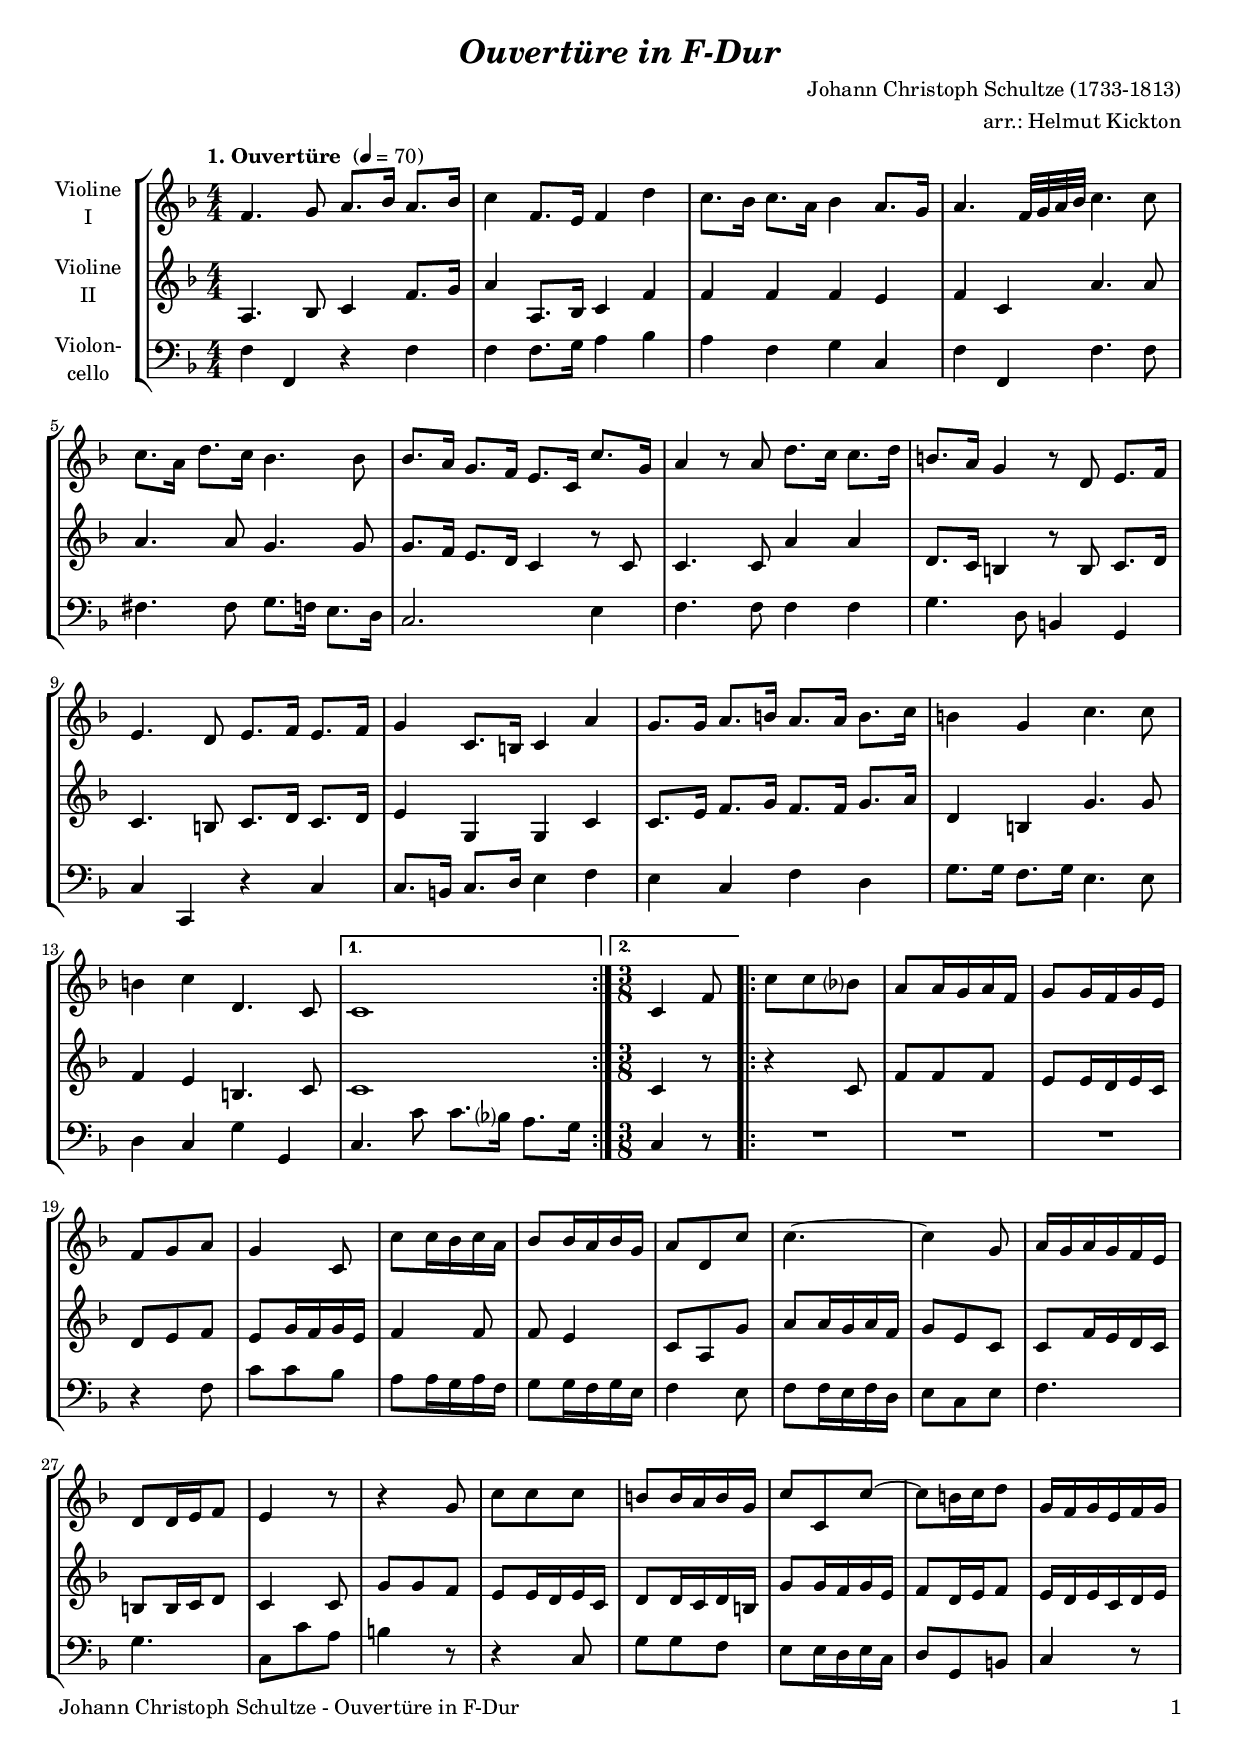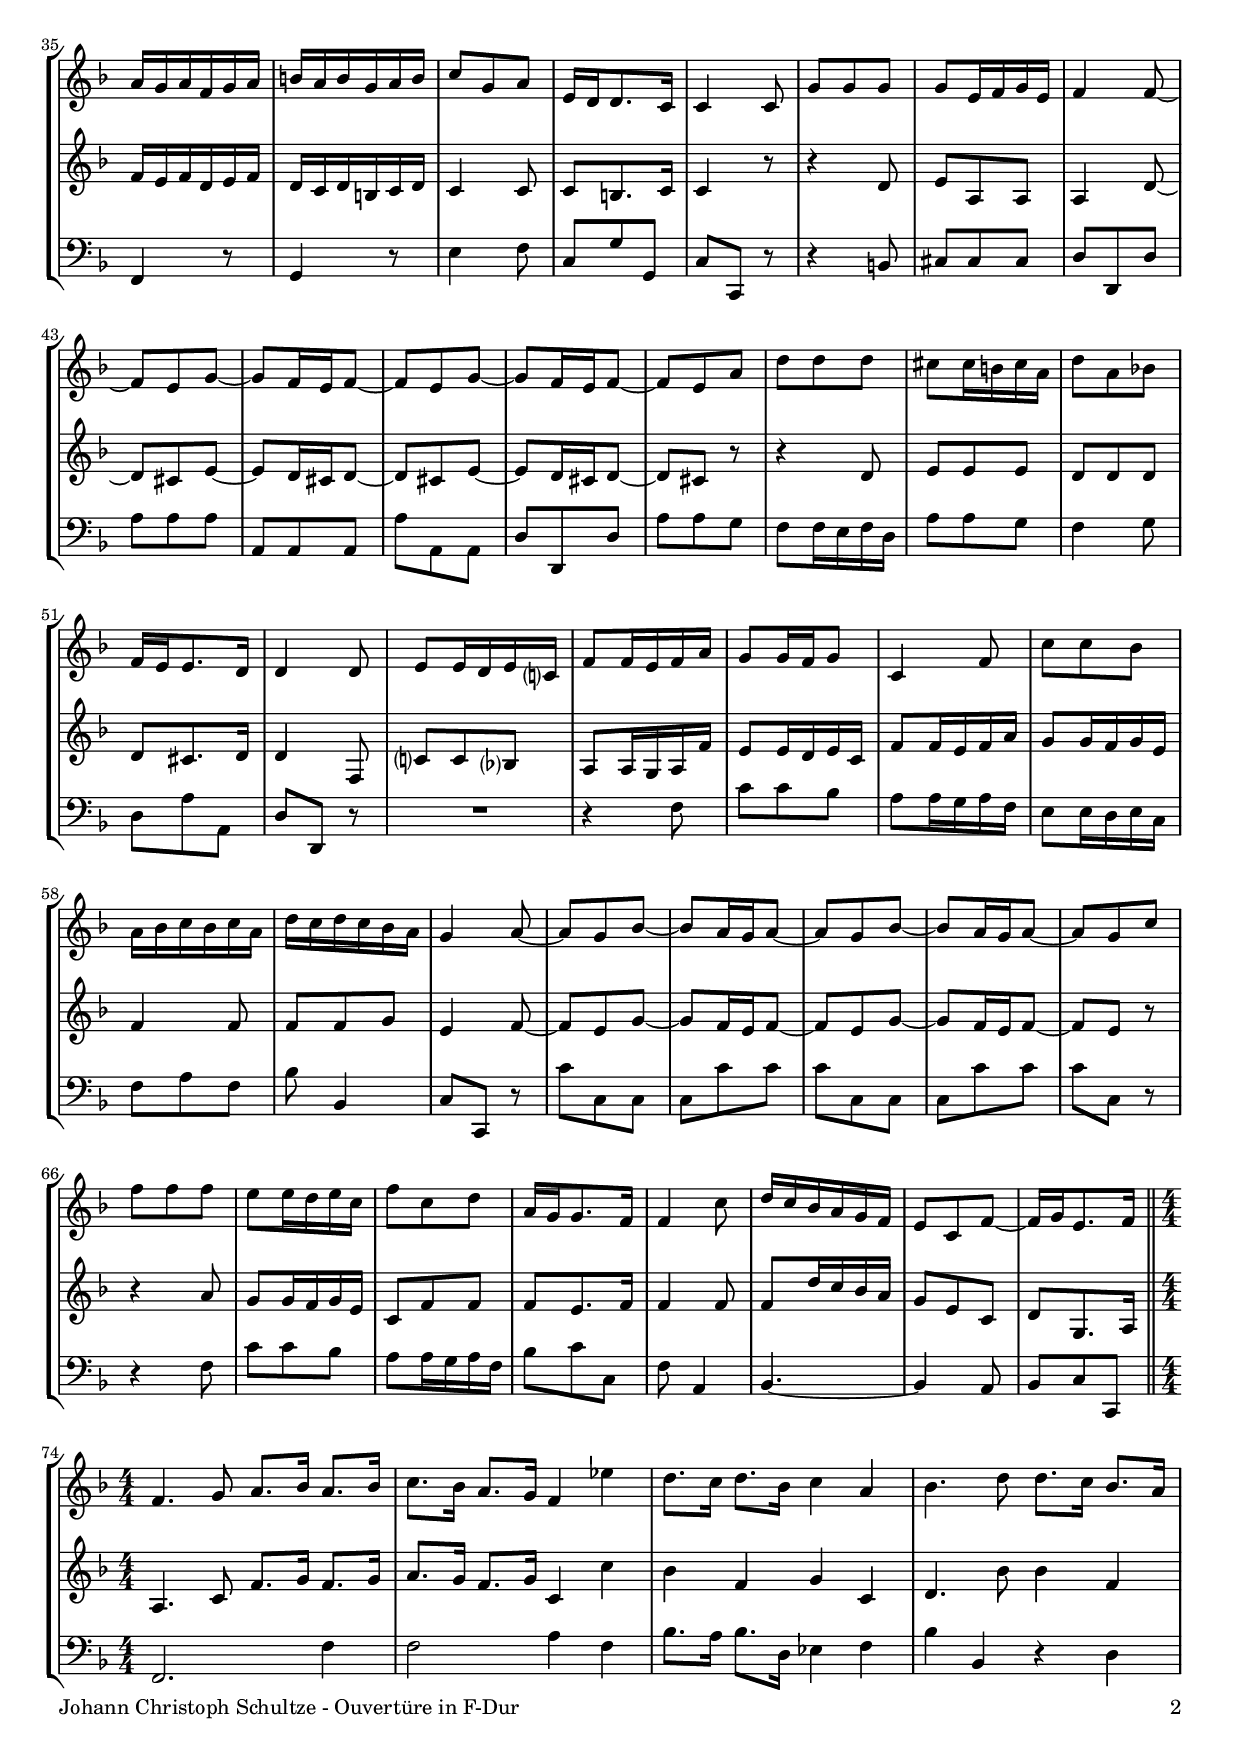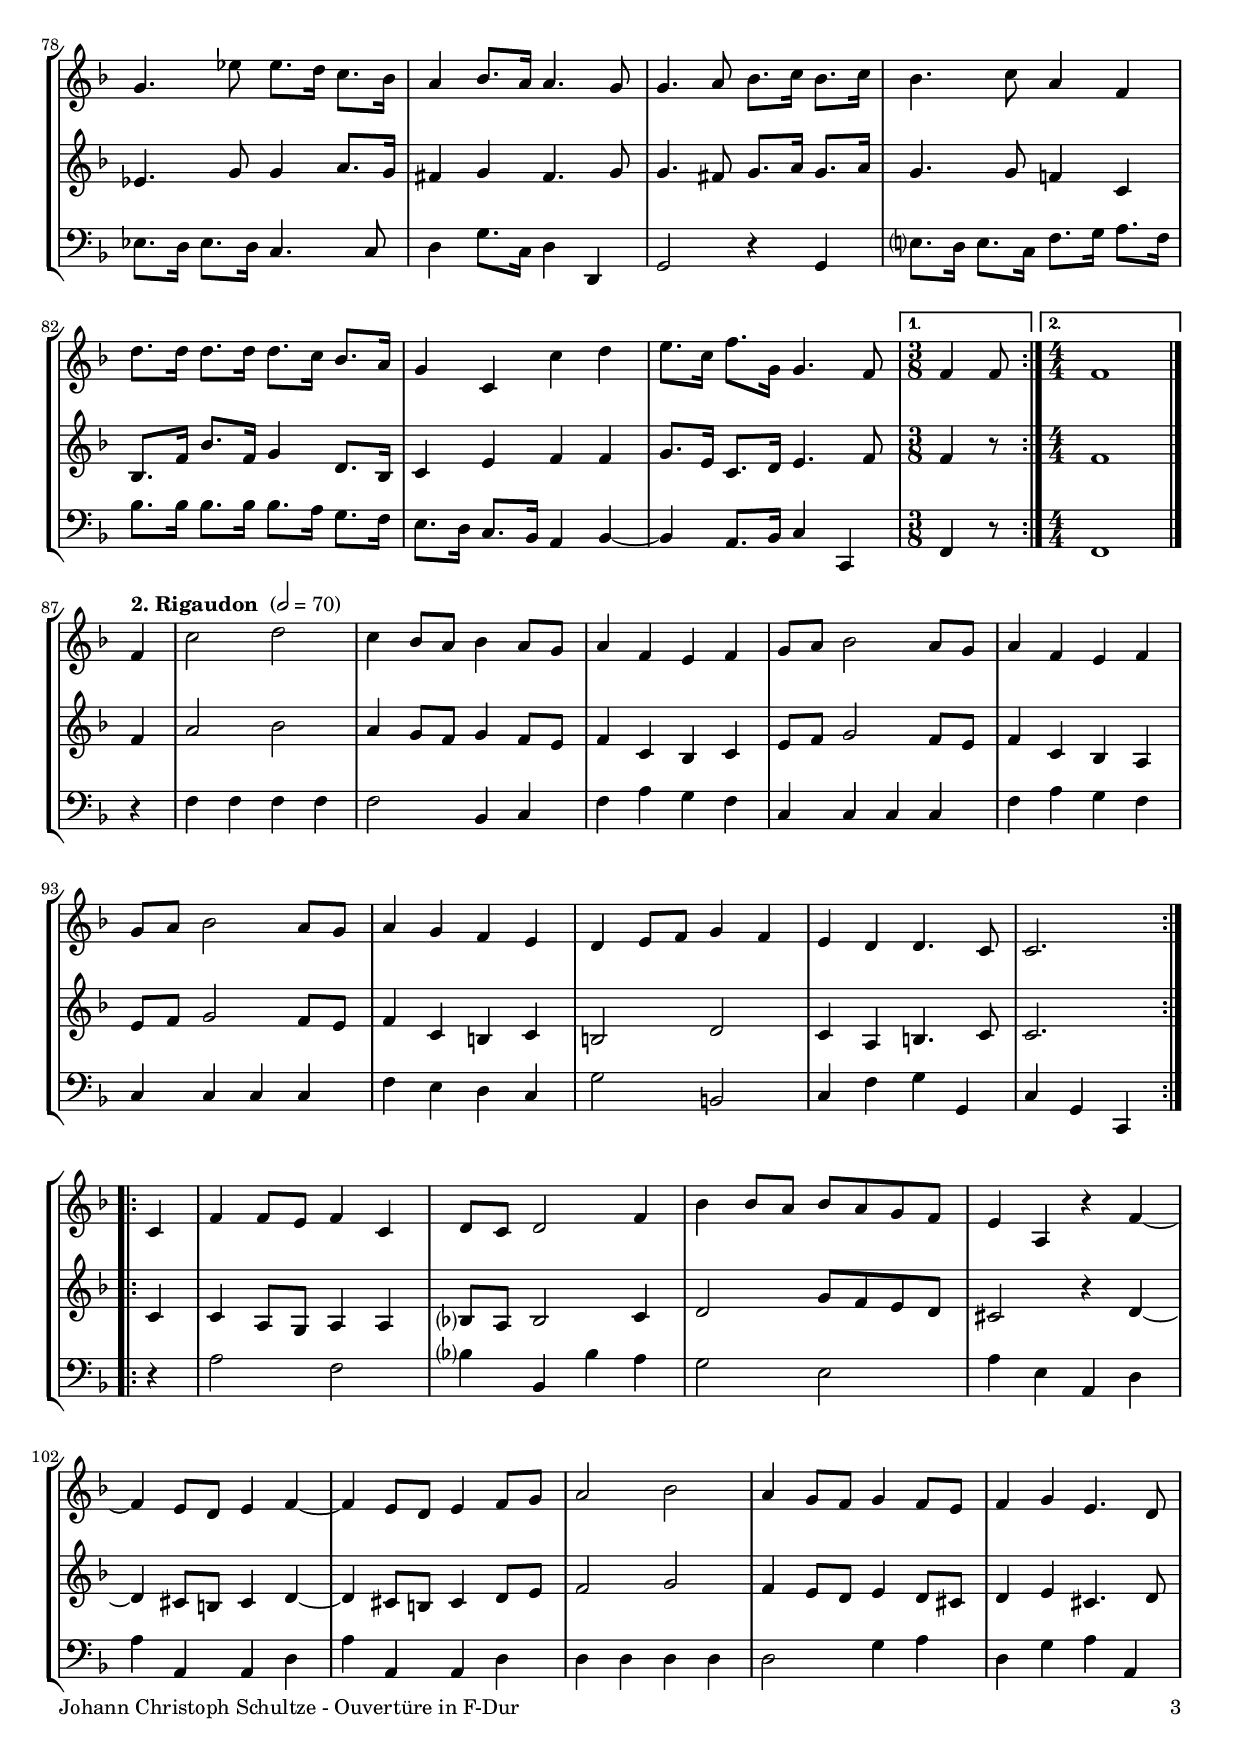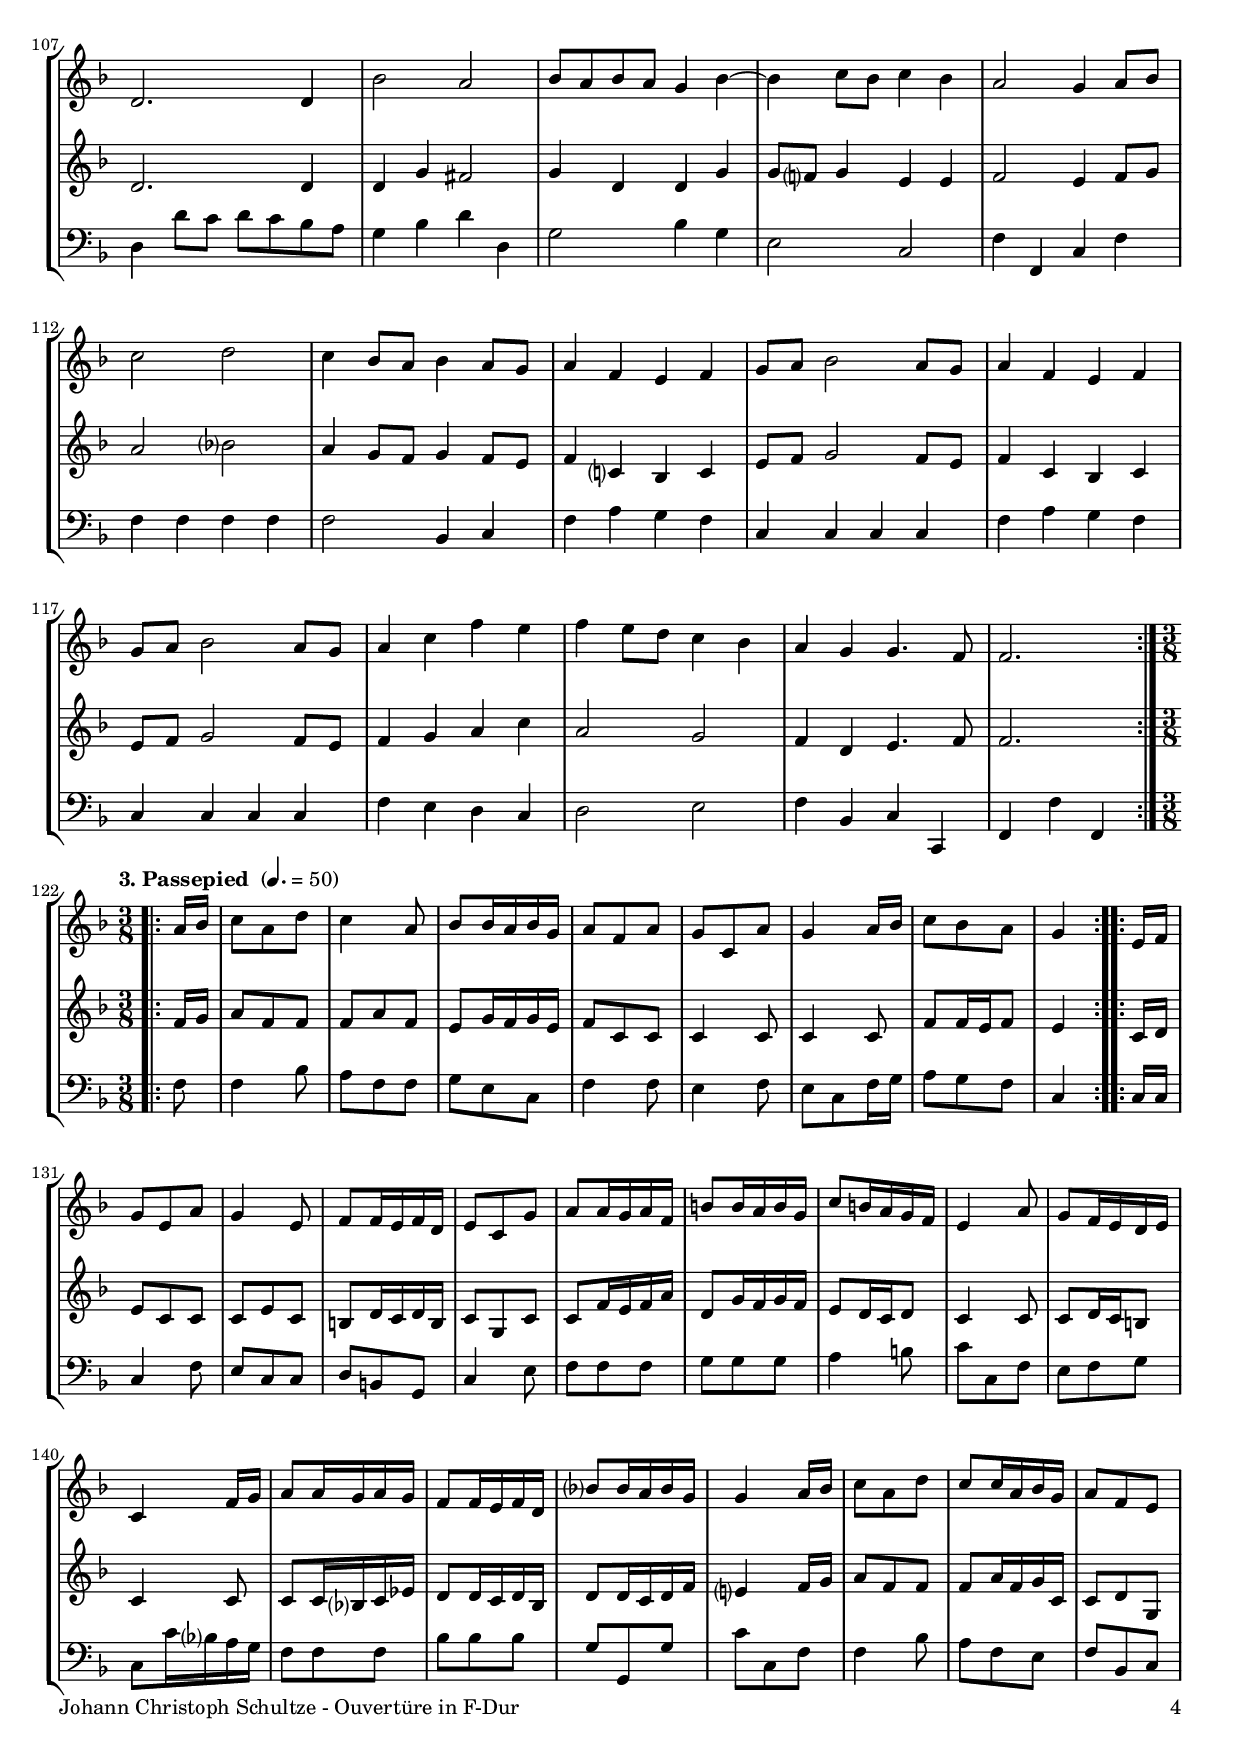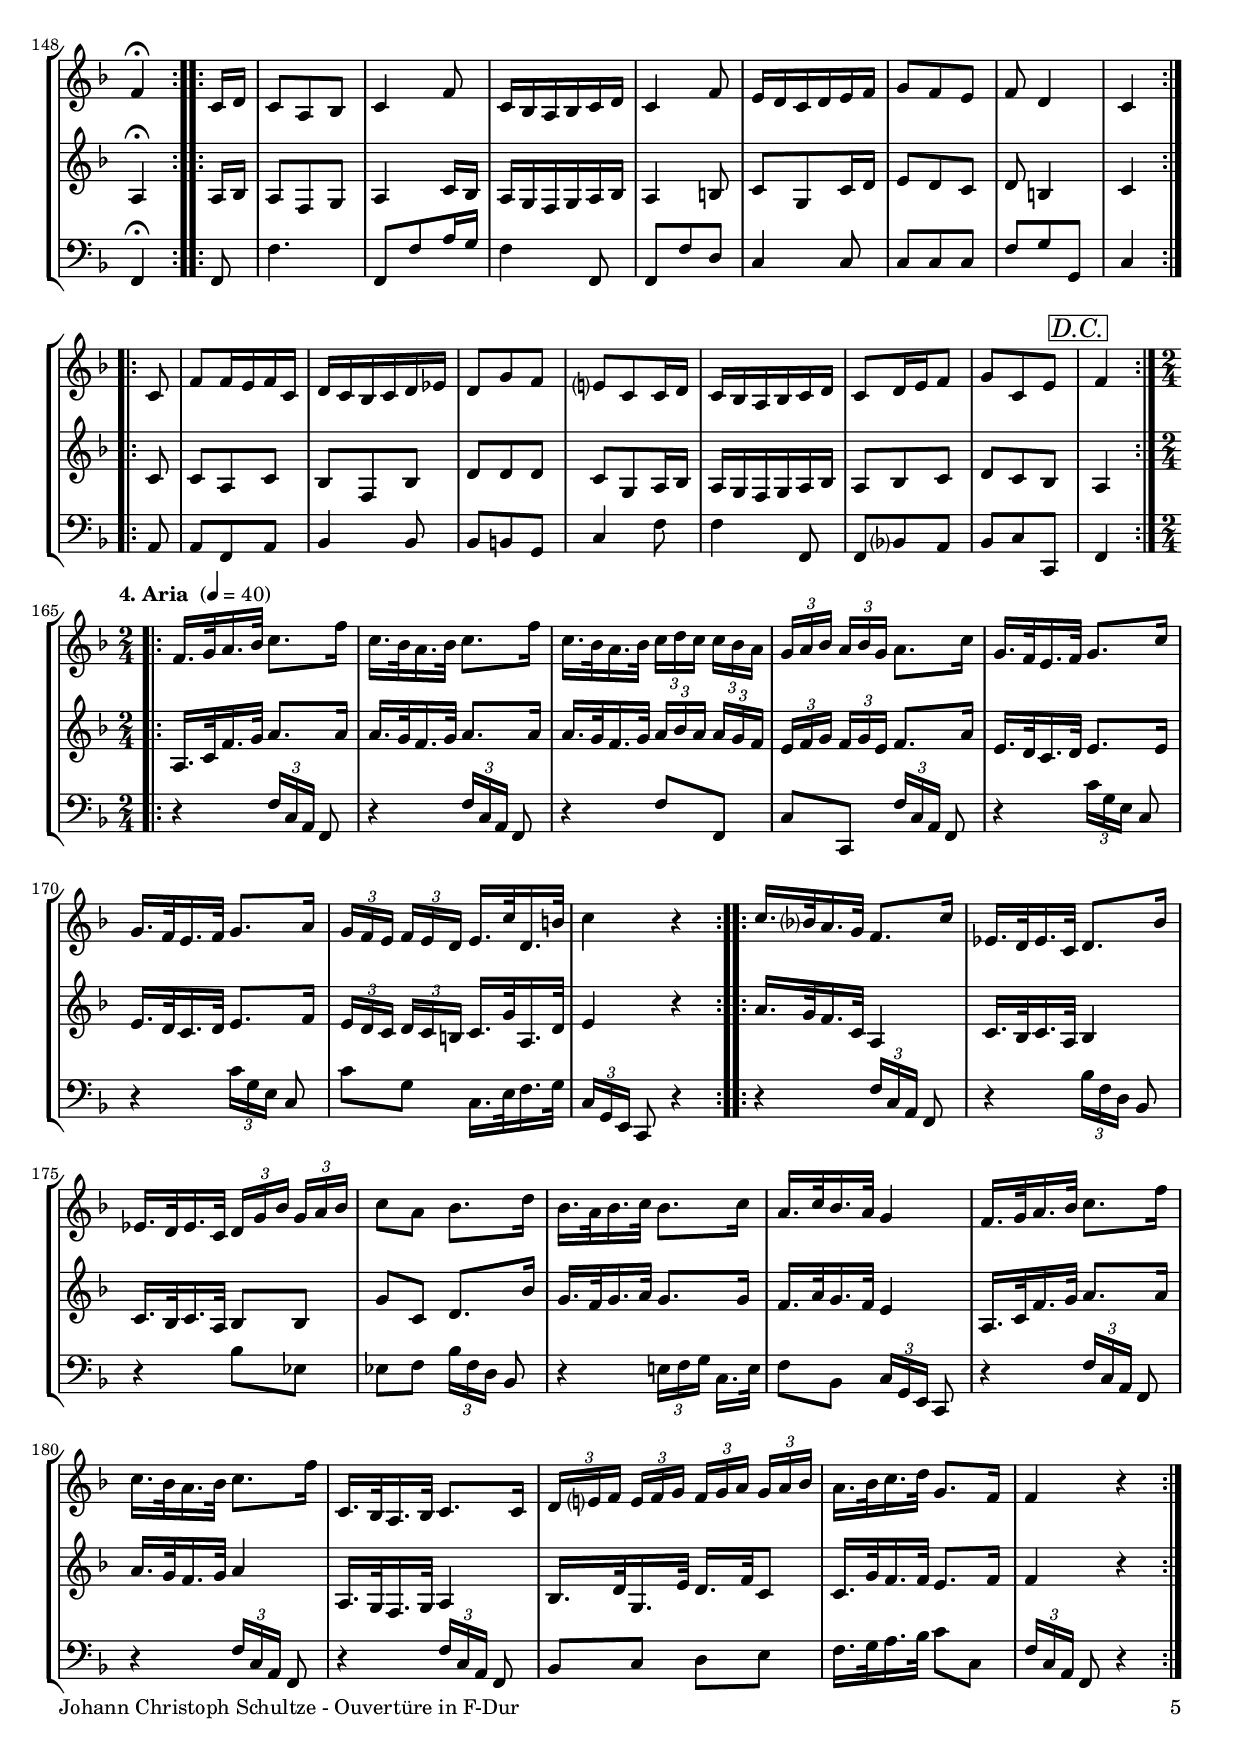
\version "2.20.2"
\include "deutsch.ly"

#(set-global-staff-size 18)

\header {
  title     = \markup \bold \italic "Ouvertüre in F-Dur"
  composer  = "Johann Christoph Schultze (1733-1813)"
  arranger  = "arr.: Helmut Kickton"
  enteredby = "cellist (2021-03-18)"
%  piece     = ""
}


voiceconsts = {
  \key f \major
  \time 4/4
  \clef "treble"
  \numericTimeSignature
  \compressEmptyMeasures
  % Set default beaming for all staves
%  \set Timing.beamExceptions = #'()
%  \set Timing.baseMoment     = #(ly:make-moment 1 4)
%  \set Timing.beatStructure  = #'(1 1 1)
}

micl = "clarinet"
mifl = "flute"
miob = "oboe"
mifh = "french horn"
misx = "tenor sax"
mist = "string ensemble 1"
mivl = "violin"
miba = "cello"

introa = {        \tempo "1. Ouvertüre "  4=70 }
introb = { \break \tempo "2. Rigaudon "   2=70 }
introc = { \break \tempo "3. Passepied " 4.=50 \time 3/8 }
introd = { \break \tempo "4. Aria "       4=40 \time 2/4 }

boxa = { \bar "||" \mark \markup \box \italic "A" \key c \major }
daca = \mark \markup \box \italic "D.C."

va = \relative c' {
  \voiceconsts

  \introa
  \repeat volta 2 {
    f4. g8 a8. b16 a8. b16
    c4 f,8. e16 f4 d'
    c8. b16 c8. a16 b4 a8. g16
    a4. f32 g a b c4. c8
    c8. a16 d8. c16 b4. b8
    b8. a16 g8. f16 e8. c16 c'8. g16

    a4 r8 a d8. c16 c8. d16
    h8. a16 g4 r8 d e8. f16
    e4. d8 e8. f16 e8. f16
    g4 c,8. h16 c4 a'
    g8. g16 a8. h16 a8. a16 h8. c16
    h4 g c4. c8
    h4 c d,4. c8
  }
  \alternative {
    { c1 }
    { \time 3/8 c4 f8 }
  }
  \repeat volta 2 {
    c' c b?
    a a16 g a f
    g8 g16 f g e
    f8 g a
    g4 c,8
    c' c16 b c a
    b8 b16 a b g
    a8 d, c'

    c4.~
    c4 g8
    a16 g a g f e
    d8 d16 e f8
    e4 r8
    r4 g8
    c c c
    h h16 a h g
    c8 c, c'~
    c h16 c d8

    g,16 f g e f g
    a g a f g a
    h a h g a h
    c8 g a
    e16 d d8. c16
    c4 c8
    g' g g
    g e16 f g e
    f4 f8~
    f e g~

    g f16 e f8~
    f e g~
    g f16 e f8~
    f e a
    d d d
    cis cis16 h cis a
    d8 a b!
    f16 e e8. d16
    d4 d8
    e e16 d e c?

    f8 f16 e f a
    g8 g16 f g8
    c,4 f8
    c' c b
    a16 b c b c a
    d c d c b a
    g4 a8~
    a g b~
    b a16 g a8~
    a g b~

    b a16 g a8~
    a g c
    f f f
    e e16 d e c
    f8 c d
    a16 g g8. f16
    f4 c'8
    d16 c b a g f
    e8 c f~
    f16 g e8. f16 \bar "||" \time 4/4

    f4. g8 a8. b16 a8. b16
    c8. b16 a8. g16 f4 es'
    d8. c16 d8. b16 c4 a
    b4. d8 d8. c16 b8. a16
    g4. es'8 es8. d16 c8. b16
    a4 b8. a16 a4. g8
    g4. a8 b8. c16 b8. c16

    b4. c8 a4 f
    d'8. d16 d8. d16 d8. c16 b8. a16
    g4 c, c' d
    e8. c16 f8. g,16 g4. f8
  }
  \alternative {
    { \time 3/8 f4 f8 }
    { \time 4/4 f1 }
  } \bar "|."

  \introb
  \repeat volta 2 {
    \partial 4 f4
    c'2 d
    c4 b8 a b4 a8 g
    a4 f e f
    g8 a b2 a8 g
    a4 f e f
    g8 a b2 a8 g
    a4 g f e

    d e8 f g4 f
    e d d4. c8
    c2.
  }
  \repeat volta 2 {
    c4
    f f8 e f4 c
    d8 c d2 f4
    b b8 a b a g f
    e4 a, r f'~

    f e8 d e4 f~
    f e8 d e4 f8 g
    a2 b
    a4 g8 f g4 f8 e
    f4 g e4. d8
    d2. d4
    b'2 a

    b8 a b a g4 b~
    b c8 b c4 b
    a2 g4 a8 b
    c2 d
    c4 b8 a b4 a8 g
    a4 f e f
    g8 a b2 a8 g

    a4 f e f
    g8 a b2 a8 g
    a4 c f e
    f e8 d c4 b
    a g g4. f8
    \partial 2. f2.
  }

  \introc
  \repeat volta 2 {
    \partial 8 a16 b
    c8 a d
    c4 a8
    b b16 a b g
    a8 f a
    g c, a'
    g4 a16 b
    c8 b a
    g4
  }
  \repeat volta 2 {
    e16 f
    g8 e a

    g4 e8
    f f16 e f d
    e8 c g'
    a a16 g a f
    h8 h16 a h g
    c8 h16 a g f
    e4 a8
    g f16 e d e

    c4 f16 g
    a8 a16 g a g
    f8 f16 e f d
    b'?8 b16 a b g
    g4 a16 b
    c8 a d
    c c16 a b g
    a8 f e

    f4\fermata
  }
  \repeat volta 2 {
    c16 d
    c8 a b
    c4 f8
    c16 b a b c d
    c4 f8
    e16 d c d e f
    g8 f e
    f d4
    c
  }  
  \repeat volta 2 {
    c8

    f f16 e f c
    d c b c d es
    d8 g f
    e? c c16 d
    c b a b c d
    c8 d16 e f8
    g c, e \daca
    \partial 4 f4
  }

  \introd
  \repeat volta 2 {
    f16. g32 a16. b32 c8. f16
    c16. b32 a16. b32 c8. f16
    c16. b32 a16. b32 \tuplet 3/2 8 { c16 d c c[ b a] }
    \tuplet 3/2 8 { g a b a[ b g] } a8. c16
    g16. f32 e16. f32 g8. c16

    g16. f32 e16. f32 g8. a16
    \tuplet 3/2 8 { g f e f[ e d] } e16. c'32 d,16. h'32
    c4 r
  }
  \repeat volta 2 {
    c16. b?32 a16. g32 f8. c'16
    es,16. d32 es16. c32 d8. b'16

    es,16. d32 es16. c32 \tuplet 3/2 8 { d16 g b g[ a b] }
    c8 a b8. d16
    b16. a32 b16. c32 b8. c16
    a16. c32 b16. a32 g4
    f16. g32 a16. b32 c8. f16

    c16. b32 a16. b32 c8. f16
    c,16. b32 a16. b32 c8. c16
    \tuplet 3/2 8 { d e? f e[ f g] f g a g[ a b] }
    a16. b32 c16. d32 g,8. f16
    f4 r
  }  
}

vb = \relative c' {
  \voiceconsts

  \introa
  \repeat volta 2 {
    a4. b8 c4 f8. g16
    a4 a,8. b16 c4 f
    f f f e
    f c a'4. a8
    a4. a8 g4. g8
    g8. f16 e8. d16 c4 r8 c

    c4. c8 a'4 a
    d,8. c16 h4 r8 h c8. d16
    c4. h8 c8. d16 c8. d16
    e4 g, g c
    c8. e16 f8. g16 f8. f16 g8. a16
    d,4 h g'4. g8
    f4 e h4. c8
  }
  \alternative {
    { c1 }
    { \time 3/8 c4 r8 }
  }
  \repeat volta 2 {
    r4 c8
    f f f
    e e16 d e c
    d8 e f
    e g16 f g e
    f4 f8
    f e4
    c8 a g'

    a a16 g a f
    g8 e c
    c f16 e d c
    h8 h16 c d8
    c4 c8
    g' g f
    e e16 d e c
    d8 d16 c d h
    g'8 g16 f g e
    f8 d16 e f8

    e16 d e c d e
    f e f d e f
    d c d h c d
    c4 c8
    c h8. c16
    c4 r8
    r4 d8
    e a, a
    a4 d8~
    d cis e~

    e d16 cis d8~
    d cis e~
    e d16 cis d8~
    d cis r
    r4 d8
    e e e
    d d d
    d cis8. d16
    d4 f,8
    c'? c b?

    a a16 g a f'
    e8 e16 d e c
    f8 f16 e f a
    g8 g16 f g e
    f4 f8
    f f g
    e4 f8~
    f e g~
    g f16 e f8~
    f e g~

    g f16 e f8~
    f e r
    r4 a8
    g g16 f g e
    c8 f f
    f e8. f16
    f4 f8
    f d'16 c b a
    g8 e c
    d g,8. a16 \bar "||" \time 4/4

    a4. c8 f8. g16 f8. g16
    a8. g16 f8. g16 c,4 c'
    b f g c,
    d4. b'8 b4 f
    es4. g8 g4 a8. g16
    fis4 g fis4. g8
    g4. fis8 g8. a16 g8. a16

    g4. g8 f!4 c
    b8. f'16 b8. f16 g4 d8. b16
    c4 e f f
    g8. e16 c8. d16 e4. f8
  }
  \alternative {
    { \time 3/8 f4 r8 }
    {\time 4/4 f1 }
  } \bar "|."

  \introb
  \repeat volta 2 {
    \partial 4 f4
    a2 b
    a4 g8 f g4 f8 e
    f4 c b c
    e8 f g2 f8 e
    f4 c b a
    e'8 f g2 f8 e
    f4 c h c

    h2 d
    c4 a h4. c8
    c2.
  }
  \repeat volta 2 {
    c4
    c a8 g a4 a
    b?8 a b2 c4
    d2 g8 f e d
    cis2 r4 d~

    d cis8 h cis4 d~
    d cis8 h cis4 d8 e
    f2 g
    f4 e8 d e4 d8 cis
    d4 e cis4. d8
    d2. d4
    d g fis2

    g4 d d g
    g8 f? g4 e e
    f2 e4 f8 g
    a2 b?
    a4 g8 f g4 f8 e
    f4 c? b c
    e8 f g2 f8 e

    f4 c b c
    e8 f g2 f8 e
    f4 g a c
    a2 g
    f4 d e4. f8
    \partial 2. f2.
  }

  \introc
  \repeat volta 2 {
    \partial 8 f16 g
    a8 f f
    f a f
    e g16 f g e
    f8 c c
    c4 c8
    c4 c8
    f f16 e f8
    e4
  }
  \repeat volta 2 {
    c16 d
    e8 c c

    c e c
    h d16 c d h
    c8 g c
    c f16 e f a
    d,8 g16 f g f
    e8 d16 c d8
    c4 c8
    c d16 c h8

    c4 c8
    c c16 b? c es
    d8 d16 c d b
    d8 d16 c d f
    e?4 f16 g
    a8 f f
    f a16 f g c,
    c8 d g,

    a4\fermata
  }
  \repeat volta 2 {
    a16 b
    a8 f g
    a4 c16 b
    a g f g a b
    a4 h8
    c g c16 d
    e8 d c
    d h4
    c
  }  
  \repeat volta 2 {
    c8

    c a c
    b f b
    d d d
    c g a16 b
    a g f g a b
    a8 b c
    d c b \daca
    \partial 4 a4
  }  

  \introd
  \repeat volta 2 {
    a16. c32 f16. g32 a8. a16
    a16. g32 f16. g32 a8. a16
    a16. g32 f16. g32 \tuplet 3/2 8 { a16 b a a[ g f] }
    \tuplet 3/2 8 { e f g f[ g e] } f8. a16
    e16. d32 c16. d32 e8. e16

    e16. d32 c16. d32 e8. f16
    \tuplet 3/2 8 { e d c d[ c h] } c16. g'32 a,16. d32
    e4 r
  }
  \repeat volta 2 {
    a16. g32 f16. c32 a4
    c16. b32 c16. a32 b4

    c16. b32 c16. a32 b8 b
    g' c, d8. b'16
    g16. f32 g16. a32 g8. g16
    f16. a32 g16. f32 e4
    a,16. c32 f16. g32 a8. a16

    a16. g32 f16. g32 a4
    a,16. g32 f16. g32 a4
    b16. d32 g,16. e'32 d16. f32 c8
    c16. g'32 f16. f32 e8. f16
    f4 r
  }  
}

vc = \relative c {
  \voiceconsts
  \clef "bass"

  \introa
  \repeat volta 2 {
    f4 f, r f'
    f f8. g16 a4 b
    a f g c,
    f f, f'4. f8
    fis4. fis8 g8. f16 e8. d16
    c2. e4

    f4. f8 f4 f
    g4. d8 h4 g
    c c, r c'
    c8. h16 c8. d16 e4 f
    e c f d
    g8. g16 f8. g16 e4. e8
    d4 c g' g,
  }
  \alternative {
    { c4. c'8 c8. b?16 a8. g16 }
    { \time 3/8 c,4 r8 }
  }
  \repeat volta 2 {
    R4.*3
    r4 f8
    c' c b
    a a16 g a f
    g8 g16 f g e
    f4 e8

    f f16 e f d
    e8 c e
    f4.
    g
    c,8 c' a
    h4 r8
    r4 c,8
    g' g f
    e e16 d e c
    d8 g, h

    c4 r8
    f,4 r8
    g4 r8
    e'4 f8
    c g' g,
    c c, r
    r4 h'8
    cis cis cis
    d d, d'
    a' a a

    a, a a
    a' a, a
    d d, d'
    a' a g
    f f16 e f d
    a'8 a g
    f4 g8
    d a' a,
    d d, r
    R4.

    r4 f'8
    c' c b
    a a16 g a f
    e8 e16 d e c
    f8 a f
    b b,4
    c8 c, r
    c'' c, c
    c c' c
    c c, c

    c c' c
    c c, r
    r4 f8
    c' c b
    a a16 g a f
    b8 c c,
    f a,4
    b4.~
    b4 a8
    b c c, \bar "||" \time 4/4

    f2. f'4
    f2 a4 f
    b8. a16 b8. d,16 es4 f
    b b, r d
    es8. d16 es8. d16 c4. c8
    d4 g8. c,16 d4 d,
    g2 r4 g

    e'?8. d16 e8. c16 f8. g16 a8. f16
    b8. b16 b8. b16 b8. a16 g8. f16
    e8. d16 c8. b16 a4 b~
    b a8. b16 c4 c,
  }
  \alternative {
    { \time 3/8 f4 r8 }
    { \time 4/4 f1 }
  } \bar "|."

  \introb
  \repeat volta 2 {
    \partial 4 r4
    f' f f f
    f2 b,4 c
    f a g f
    c c c c
    f a g f
    c c c c
    f e d c

    g'2 h,
    c4 f g g,
    c g c,
  }
  \repeat volta 2 {
    r4
    a''2 f
    b?4 b, b' a
    g2 e
    a4 e a, d

    a' a, a d
    a' a, a d
    d d d d
    d2 g4 a
    d, g a a,
    d d'8 c d c b a
    g4 b d d,

    g2 b4 g
    e2 c
    f4 f, c' f
    f f f f
    f2 b,4 c
    f a g f
    c c c c

    f a g f
    c c c c
    f e d c
    d2 e
    f4 b, c c,
    \partial 2. f f' f,
  }

  \introc
  \repeat volta 2 {
    \partial 8 f'8
    f4 b8
    a f f
    g e c
    f4 f8
    e4 f8
    e c f16 g
    a8 g f
    c4
  }
  \repeat volta 2 {
    c16 c
    c4 f8

    e c c
    d h g
    c4 e8
    f f f
    g g g
    a4 h8
    c c, f
    e f g

    c, c'16 b? a g
    f8 f f
    b b b
    g g, g'
    c c, f
    f4 b8
    a f e
    f b, c

    f,4\fermata
  }
  \repeat volta 2 {
    f8
    f'4.
    f,8 f' a16 g
    f4 f,8
    f f' d
    c4 c8
    c c c
    f g g,
    c4
  }
  \repeat volta 2 {
    a8

    a f a
    b4 b8
    b h g
    c4 f8
    f4 f,8
    f b? a
    b c c, \daca
    \partial 4 f4
  }  

  \introd
  \repeat volta 2 {
    r \tuplet 3/2 8 { f'16[ c a] } f8
    r4 \tuplet 3/2 8 { f'16[ c a] } f8
    r4 f'8 f,
    c' c, \tuplet 3/2 8 { f'16[ c a] } f8
    r4 \tuplet 3/2 8 { c''16[ g e] } c8

    r4 \tuplet 3/2 8 { c'16[ g e] } c8
    c' g c,16. e32 f16. g32
    \tuplet 3/2 8 { c,16[ g e] } c8 r4
  }
  \repeat volta 2 {
    r \tuplet 3/2 8 { f'16[ c a] } f8
    r4 \tuplet 3/2 8 { b'16[ f d] } b8

    r4 b'8 es,
    es f \tuplet 3/2 8 { b16[ f d] } b8
    r4 \tuplet 3/2 8 { e!16[ f g] } c,16. e32
    f8 b, \tuplet 3/2 8 { c16[ g e] } c8
    r4 \tuplet 3/2 8 { f'16[ c a] } f8

    r4 \tuplet 3/2 8 { f'16[ c a] } f8
    r4 \tuplet 3/2 8 { f'16[ c a] } f8
    b c d e
    f16. g32 a16. b32 c8 c,
    \tuplet 3/2 8 { f16[ c a] } f8 r4
  }  
}


music = \new StaffGroup <<
      \new Staff {
	\set Staff.midiInstrument = \mivl
	\set Staff.instrumentName = \markup \center-column { "Violine" "I" }
	\transpose f f { \va }
      }

      \new Staff {
	\set Staff.midiInstrument = \mivl
	\set Staff.instrumentName = \markup \center-column { "Violine" "II" }
	\transpose f f { \vb }
      }

      \new Staff {
	\set Staff.midiInstrument = \miba
	\set Staff.instrumentName = \markup \center-column { "Violon-" "cello" }
	\transpose f f { \vc }
      }
>>

\book {
   \paper {
    print-page-number = ##t
    print-first-page-number = ##t
    ragged-last-bottom = ##f
    oddHeaderMarkup = \markup \null
    evenHeaderMarkup = \markup \null
    oddFooterMarkup = \markup {
      \fill-line {
        \on-the-fly #print-page-number-check-first
        "Johann Christoph Schultze - Ouvertüre in F-Dur" \fromproperty #'page:page-number-string
      }
    }
    evenFooterMarkup = \oddFooterMarkup
  } \score {
    \music
    \layout {}
  }

  \score {
    \unfoldRepeats \music

    \midi {
      \context {
        \Score
      }
    }
  }
}